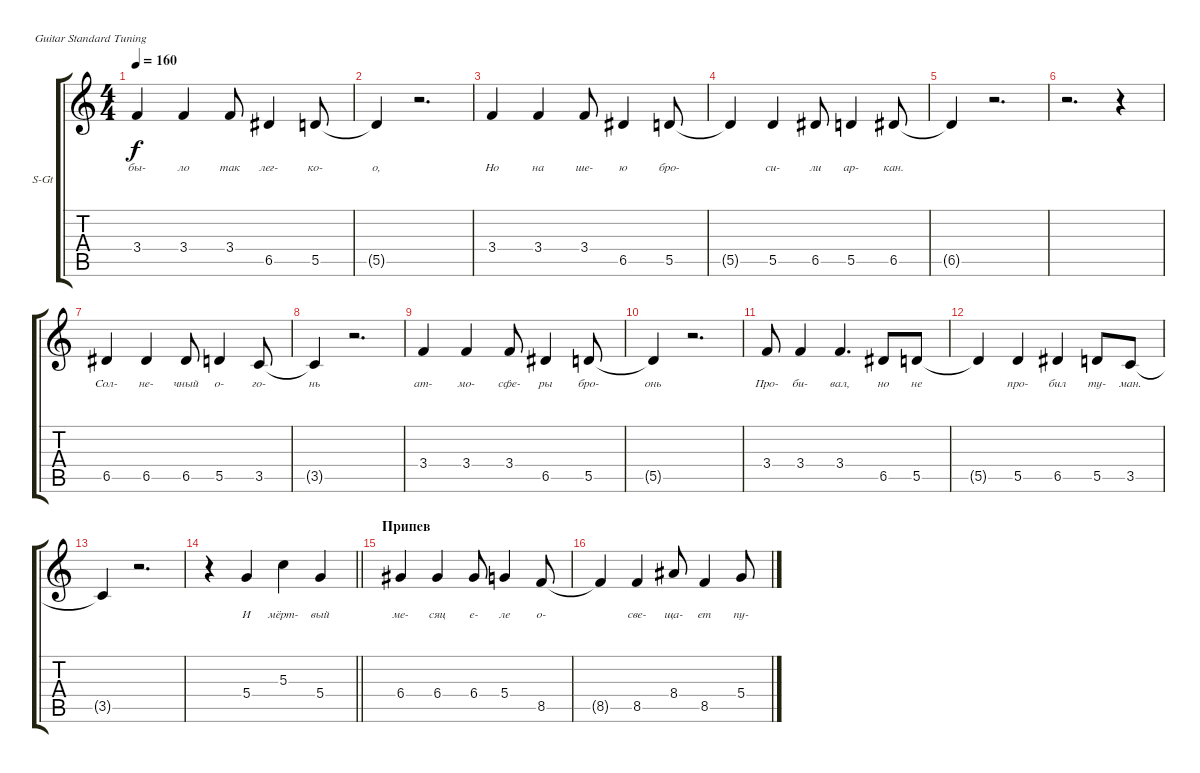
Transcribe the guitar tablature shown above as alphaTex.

\bracketExtendMode groupsimilarinstruments
\firstSystemTrackNameOrientation horizontal
\otherSystemsTrackNameOrientation horizontal
\track ("Вместо слов" "S-Gt") {instrument acousticguitarsteel}
\staff {score tabs}
\tuning (E4 B3 G3 D3 A2 E2)
\ts (4 4)
\tempo 160
\clef g2
\ks c
3.4.4{lyrics (0 "бы-") lyrics (1 "") lyrics (2 "") lyrics (3 "") lyrics (4 "") dy f} 3.4.4{lyrics (0 "ло") lyrics (1 "") lyrics (2 "") lyrics (3 "") lyrics (4 "")} 3.4.8{lyrics (0 "так") lyrics (1 "") lyrics (2 "") lyrics (3 "") lyrics (4 "")} 6.5.4{lyrics (0 "лег-") lyrics (1 "") lyrics (2 "") lyrics (3 "") lyrics (4 "")} 5.5.8{lyrics (0 "ко-") lyrics (1 "") lyrics (2 "") lyrics (3 "") lyrics (4 "")} |
5.5{t}.4{lyrics (0 "о,") lyrics (1 "") lyrics (2 "") lyrics (3 "") lyrics (4 "")} r.2{d} |
3.4.4{lyrics (0 "Но") lyrics (1 "") lyrics (2 "") lyrics (3 "") lyrics (4 "")} 3.4.4{lyrics (0 "на") lyrics (1 "") lyrics (2 "") lyrics (3 "") lyrics (4 "")} 3.4.8{lyrics (0 "ше-") lyrics (1 "") lyrics (2 "") lyrics (3 "") lyrics (4 "")} 6.5.4{lyrics (0 "ю") lyrics (1 "") lyrics (2 "") lyrics (3 "") lyrics (4 "")} 5.5.8{lyrics (0 "бро-") lyrics (1 "") lyrics (2 "") lyrics (3 "") lyrics (4 "")} |
5.5{t}.4{lyrics (0 "") lyrics (1 "") lyrics (2 "") lyrics (3 "") lyrics (4 "")} 5.5.4{lyrics (0 "си-") lyrics (1 "") lyrics (2 "") lyrics (3 "") lyrics (4 "")} 6.5.8{lyrics (0 "ли") lyrics (1 "") lyrics (2 "") lyrics (3 "") lyrics (4 "")} 5.5.4{lyrics (0 "ар-") lyrics (1 "") lyrics (2 "") lyrics (3 "") lyrics (4 "")} 6.5.8{lyrics (0 "кан.") lyrics (1 "") lyrics (2 "") lyrics (3 "") lyrics (4 "")} |
6.5{t}.4{lyrics (0 "") lyrics (1 "") lyrics (2 "") lyrics (3 "") lyrics (4 "")} r.2{d} |
r.2{d} r.4 |
6.5.4{lyrics (0 "Сол-") lyrics (1 "") lyrics (2 "") lyrics (3 "") lyrics (4 "")} 6.5.4{lyrics (0 "не-") lyrics (1 "") lyrics (2 "") lyrics (3 "") lyrics (4 "")} 6.5.8{lyrics (0 "чный") lyrics (1 "") lyrics (2 "") lyrics (3 "") lyrics (4 "")} 5.5.4{lyrics (0 "о-") lyrics (1 "") lyrics (2 "") lyrics (3 "") lyrics (4 "")} 3.5.8{lyrics (0 "го-") lyrics (1 "") lyrics (2 "") lyrics (3 "") lyrics (4 "")} |
3.5{t}.4{lyrics (0 "нь") lyrics (1 "") lyrics (2 "") lyrics (3 "") lyrics (4 "")} r.2{d} |
3.4.4{lyrics (0 "ат-") lyrics (1 "") lyrics (2 "") lyrics (3 "") lyrics (4 "")} 3.4.4{lyrics (0 "мо-") lyrics (1 "") lyrics (2 "") lyrics (3 "") lyrics (4 "")} 3.4.8{lyrics (0 "сфе-") lyrics (1 "") lyrics (2 "") lyrics (3 "") lyrics (4 "")} 6.5.4{lyrics (0 "ры") lyrics (1 "") lyrics (2 "") lyrics (3 "") lyrics (4 "")} 5.5.8{lyrics (0 "бро-") lyrics (1 "") lyrics (2 "") lyrics (3 "") lyrics (4 "")} |
5.5{t}.4{lyrics (0 "онь") lyrics (1 "") lyrics (2 "") lyrics (3 "") lyrics (4 "")} r.2{d} |
3.4.8{lyrics (0 "Про-") lyrics (1 "") lyrics (2 "") lyrics (3 "") lyrics (4 "")} 3.4.4{lyrics (0 "би-") lyrics (1 "") lyrics (2 "") lyrics (3 "") lyrics (4 "")} 3.4.4{d lyrics (0 "вал,") lyrics (1 "") lyrics (2 "") lyrics (3 "") lyrics (4 "")} 6.5.8{lyrics (0 "но") lyrics (1 "") lyrics (2 "") lyrics (3 "") lyrics (4 "")} 5.5.8{lyrics (0 "не") lyrics (1 "") lyrics (2 "") lyrics (3 "") lyrics (4 "")} |
5.5{t}.4{lyrics (0 "") lyrics (1 "") lyrics (2 "") lyrics (3 "") lyrics (4 "")} 5.5.4{lyrics (0 "про-") lyrics (1 "") lyrics (2 "") lyrics (3 "") lyrics (4 "")} 6.5.4{lyrics (0 "бил") lyrics (1 "") lyrics (2 "") lyrics (3 "") lyrics (4 "")} 5.5.8{lyrics (0 "ту-") lyrics (1 "") lyrics (2 "") lyrics (3 "") lyrics (4 "")} 3.5.8{lyrics (0 "ман.") lyrics (1 "") lyrics (2 "") lyrics (3 "") lyrics (4 "")} |
3.5{t}.4{lyrics (0 "") lyrics (1 "") lyrics (2 "") lyrics (3 "") lyrics (4 "")} r.2{d} |
\barLineRight lightlight
r.4 5.4.4{lyrics (0 "И") lyrics (1 "") lyrics (2 "") lyrics (3 "") lyrics (4 "")} 5.3.4{lyrics (0 "мёрт-") lyrics (1 "") lyrics (2 "") lyrics (3 "") lyrics (4 "")} 5.4.4{lyrics (0 "вый") lyrics (1 "") lyrics (2 "") lyrics (3 "") lyrics (4 "")} |
\section ("" "Припев")
6.4.4{lyrics (0 "ме-") lyrics (1 "") lyrics (2 "") lyrics (3 "") lyrics (4 "")} 6.4.4{lyrics (0 "сяц") lyrics (1 "") lyrics (2 "") lyrics (3 "") lyrics (4 "")} 6.4.8{lyrics (0 "е-") lyrics (1 "") lyrics (2 "") lyrics (3 "") lyrics (4 "")} 5.4.4{lyrics (0 "ле") lyrics (1 "") lyrics (2 "") lyrics (3 "") lyrics (4 "")} 8.5.8{lyrics (0 "о-") lyrics (1 "") lyrics (2 "") lyrics (3 "") lyrics (4 "")} |
8.5{t}.4{lyrics (0 "") lyrics (1 "") lyrics (2 "") lyrics (3 "") lyrics (4 "")} 8.5.4{lyrics (0 "све-") lyrics (1 "") lyrics (2 "") lyrics (3 "") lyrics (4 "")} 8.4.8{lyrics (0 "ща-") lyrics (1 "") lyrics (2 "") lyrics (3 "") lyrics (4 "")} 8.5.4{lyrics (0 "ет") lyrics (1 "") lyrics (2 "") lyrics (3 "") lyrics (4 "")} 5.4.8{lyrics (0 "пу-") lyrics (1 "") lyrics (2 "") lyrics (3 "") lyrics (4 "")}
